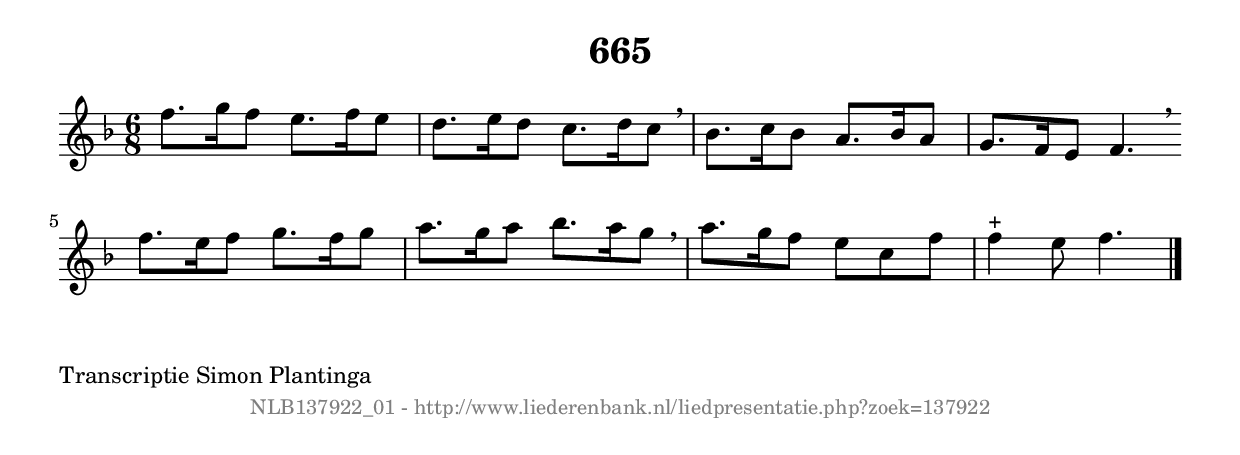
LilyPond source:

%
% produced by wce2krn 1.64 (7 June 2014)
%
\version"2.16"
#(append! paper-alist '(("long" . (cons (* 210 mm) (* 2000 mm)))))
#(set-default-paper-size "long")
sb = {\breathe}
mBreak = {\breathe }
bBreak = {\breathe }
x = {\once\override NoteHead #'style = #'cross }
gl=\glissando
itime={\override Staff.TimeSignature #'stencil = ##f }
ficta = {\once\set suggestAccidentals = ##t}
fine = {\once\override Score.RehearsalMark #'self-alignment-X = #1 \mark \markup {\italic{Fine}}}
dc = {\once\override Score.RehearsalMark #'self-alignment-X = #1 \mark \markup {\italic{D.C.}}}
dcf = {\once\override Score.RehearsalMark #'self-alignment-X = #1 \mark \markup {\italic{D.C. al Fine}}}
dcc = {\once\override Score.RehearsalMark #'self-alignment-X = #1 \mark \markup {\italic{D.C. al Coda}}}
ds = {\once\override Score.RehearsalMark #'self-alignment-X = #1 \mark \markup {\italic{D.S.}}}
dsf = {\once\override Score.RehearsalMark #'self-alignment-X = #1 \mark \markup {\italic{D.S. al Fine}}}
dsc = {\once\override Score.RehearsalMark #'self-alignment-X = #1 \mark \markup {\italic{D.S. al Coda}}}
pv = {\set Score.repeatCommands = #'((volta "1"))}
sv = {\set Score.repeatCommands = #'((volta "2"))}
tv = {\set Score.repeatCommands = #'((volta "3"))}
qv = {\set Score.repeatCommands = #'((volta "4"))}
xv = {\set Score.repeatCommands = #'((volta #f))}
\header{ tagline = ""
title = "665"
}
\score {{
\key f \major
\relative g'
{
\set melismaBusyProperties = #'()
\time 6/8
\tempo 4=120
\override Score.MetronomeMark #'transparent = ##t
\override Score.RehearsalMark #'break-visibility = #(vector #t #t #f)
f'8. g16 f8 e8. f16 e8 | d8. e16 d8 c8. d16 c8 \sb | bes8. c16 bes8 a8. bes16 a8 | g8. f16 e8 f4. \bar ":|:" \bBreak
f'8. e16 f8 g8. f16 g8 | a8. g16 a8 bes8. a16 g8 \sb | a8. g16 f8 e8 c8 f8 | f4^"+" e8 f4. \bar "|."
 }}
 \midi { }
 \layout {
            indent = 0.0\cm
}
}
\markup { \wordwrap-string #" 
Transcriptie Simon Plantinga
"}
\markup { \vspace #0 } \markup { \with-color #grey \fill-line { \center-column { \smaller "NLB137922_01 - http://www.liederenbank.nl/liedpresentatie.php?zoek=137922" } } }
